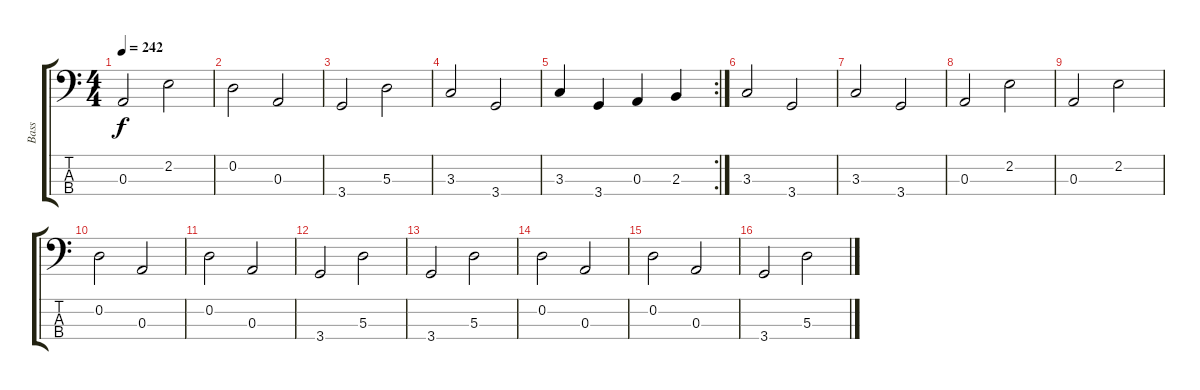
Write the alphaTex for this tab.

\track ("Bass" "Bass") {instrument electricbassfinger}
\staff {score tabs}
\tuning (G2 D2 A1 E1) {hide}
\ts (4 4)
\tempo 242
\clef f4
\ks c
0.3.2{dy f} 2.2.2 |
0.2.2 0.3.2 |
3.4.2 5.3.2 |
3.3.2 3.4.2 |
\rc 2
3.3.4 3.4.4 0.3.4 2.3.4 |
3.3.2 3.4.2 |
3.3.2 3.4.2 |
0.3.2 2.2.2 |
0.3.2 2.2.2 |
0.2.2 0.3.2 |
0.2.2 0.3.2 |
3.4.2 5.3.2 |
3.4.2 5.3.2 |
0.2.2 0.3.2 |
0.2.2 0.3.2 |
3.4.2 5.3.2
